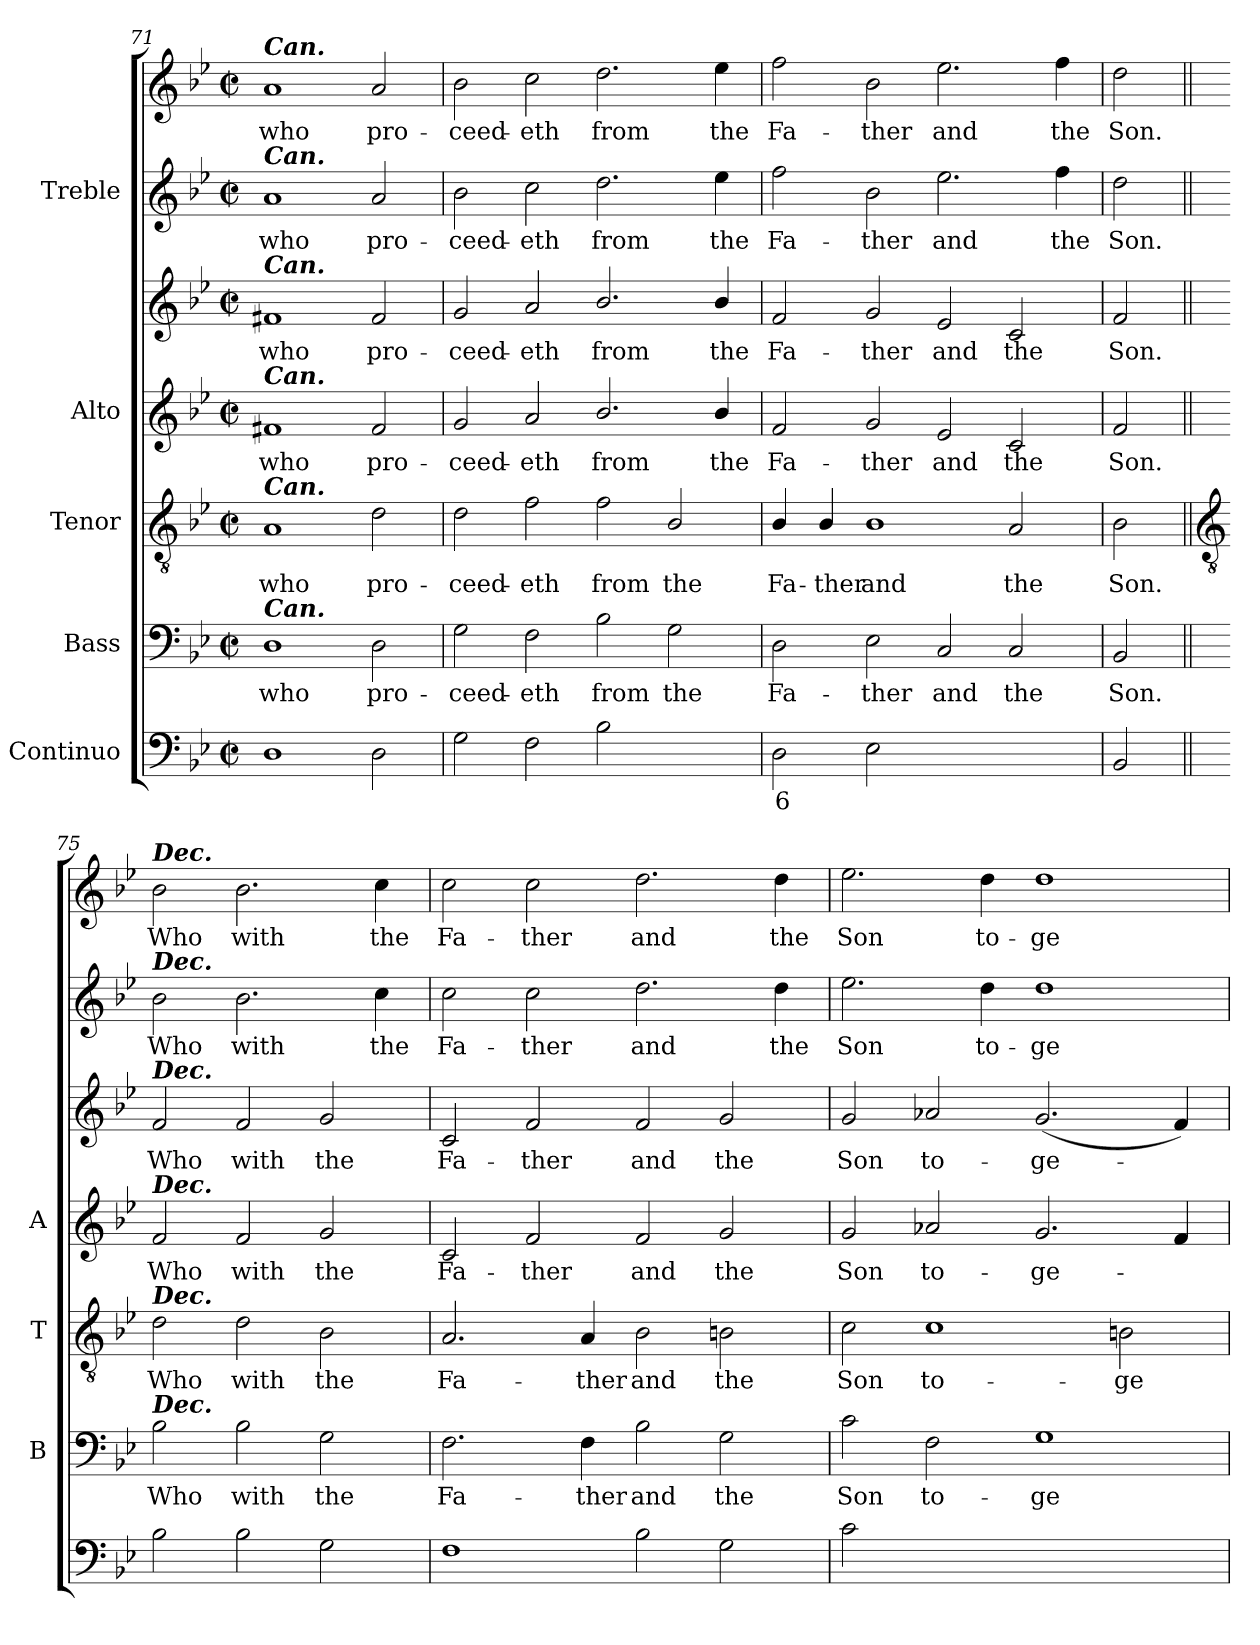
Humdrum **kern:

**kern	**text	**kern	**text	**kern	**text	**kern	**text	**kern	**text	**kern	**text	**kern	**text
*part5	*part5	*part4	*part4	*part3	*part3	*part2	*part2	*part2	*part2	*part1	*part1	*part1	*part1
*staff7	*staff7	*staff6	*staff6	*staff5	*staff5	*staff4	*staff4	*staff3	*staff3	*staff2	*staff2	*staff1	*staff1
*I"Continuo	*	*I"Bass	*	*I"Tenor	*	*I"Alto	*	*	*	*I"Treble	*	*	*
*	*	*I'B	*	*I'T	*	*I'A	*	*	*	*	*	*	*
*clefF4	*	*clefF4	*	*clefGv2	*	*clefG2	*	*clefG2	*	*clefG2	*	*clefG2	*
*k[b-e-]	*	*k[b-e-]	*	*k[b-e-]	*	*k[b-e-]	*	*k[b-e-]	*	*k[b-e-]	*	*k[b-e-]	*
*B-:	*	*B-:	*	*B-:	*	*B-:	*	*B-:	*	*B-:	*	*B-:	*
*M4/2	*	*M4/2	*	*M4/2	*	*M4/2	*	*M4/2	*	*M4/2	*	*M4/2	*
*met(c|)	*	*met(c|)	*	*met(c|)	*	*met(c|)	*	*met(c|)	*	*met(c|)	*	*met(c|)	*
=71	=71	=71	=71	=71	=71	=71	=71	=71	=71	=71	=71	=71	=71
!	!	!	!	!	!	!	!	!	!	!	!	!LO:TX:a:Bi:t=Can.	!
!	!	!	!	!	!	!	!	!	!	!LO:TX:a:Bi:t=Can.	!	!	!
!	!	!	!	!	!	!	!	!LO:TX:a:Bi:t=Can.	!	!	!	!	!
!	!	!	!	!	!	!LO:TX:a:Bi:t=Can.	!	!	!	!	!	!	!
!	!	!	!	!LO:TX:a:Bi:t=Can.	!	!	!	!	!	!	!	!	!
!	!	!LO:TX:a:Bi:t=Can.	!	!	!	!	!	!	!	!	!	!	!
!	!	!	!LO:LY:b	!	!LO:LY:b	!	!LO:LY:b	!	!LO:LY:b	!	!LO:LY:b	!	!LO:LY:b
1D	.	1D	who	1A	who	1f#X	who	1f#X	who	1a	who	1a	who
!	!	!	!LO:LY:b	!	!LO:LY:b	!	!LO:LY:b	!	!LO:LY:b	!	!LO:LY:b	!	!LO:LY:b
2D	.	2D	pro-	2d	pro-	2f#	pro-	2f#	pro-	2a	pro-	2a	pro-
=72	=72	=72	=72	=72	=72	=72	=72	=72	=72	=72	=72	=72	=72
!	!	!	!LO:LY:b	!	!LO:LY:b	!	!LO:LY:b	!	!LO:LY:b	!	!LO:LY:b	!	!LO:LY:b
2G	.	2G	-ceed-	2d	-ceed-	2g	-ceed-	2g	-ceed-	2b-	-ceed-	2b-	-ceed-
!	!	!	!LO:LY:b	!	!LO:LY:b	!	!LO:LY:b	!	!LO:LY:b	!	!LO:LY:b	!	!LO:LY:b
2F	.	2F	-eth	2f	-eth	2a	-eth	2a	-eth	2cc	-eth	2cc	-eth
!	!	!	!LO:LY:b	!	!LO:LY:b	!	!LO:LY:b	!	!LO:LY:b	!	!LO:LY:b	!	!LO:LY:b
2B-	.	2B-	from	2f	from	2.b-/	from	2.b-/	from	2.dd	from	2.dd	from
!	!LO:LY:b	!	!LO:LY:b	!	!LO:LY:b	!	!	!	!	!	!	!	!
[4Gyy	5	2G	the	2B-/	the	.	.	.	.	.	.	.	.
!	!LO:LY:b	!	!	!	!	!	!LO:LY:b	!	!LO:LY:b	!	!LO:LY:b	!	!LO:LY:b
4Gyy]	6	.	.	.	.	4b-/	the	4b-/	the	4ee-	the	4ee-	the
=73	=73	=73	=73	=73	=73	=73	=73	=73	=73	=73	=73	=73	=73
!	!LO:LY:b	!	!LO:LY:b	!	!LO:LY:b	!	!LO:LY:b	!	!LO:LY:b	!	!LO:LY:b	!	!LO:LY:b
2D	6	2D	Fa-	4B-/	Fa-	2f	Fa-	2f	Fa-	2ff	Fa-	2ff	Fa-
!	!	!	!	!	!LO:LY:b	!	!	!	!	!	!	!	!
.	.	.	.	4B-/	-ther	.	.	.	.	.	.	.	.
!	!	!	!LO:LY:b	!	!LO:LY:b	!	!LO:LY:b	!	!LO:LY:b	!	!LO:LY:b	!	!LO:LY:b
2E-	.	2E-	-ther	1B-	and	2g	-ther	2g	-ther	2b-	-ther	2b-	-ther
!	!LO:LY:b	!	!LO:LY:b	!	!	!	!LO:LY:b	!	!LO:LY:b	!	!LO:LY:b	!	!LO:LY:b
[2Cyy	7	2C	and	.	.	2e-	and	2e-	and	2.ee-	and	2.ee-	and
!	!LO:LY:b	!	!LO:LY:b	!	!LO:LY:b	!	!LO:LY:b	!	!LO:LY:b	!	!	!	!
2Cyy]	6	2C	the	2A	the	2c	the	2c	the	.	.	.	.
!	!	!	!	!	!	!	!	!	!	!	!LO:LY:b	!	!LO:LY:b
.	.	.	.	.	.	.	.	.	.	4ff	the	4ff	the
=74	=74	=74	=74	=74	=74	=74	=74	=74	=74	=74	=74	=74	=74
!	!	!	!LO:LY:b	!	!LO:LY:b	!	!LO:LY:b	!	!LO:LY:b	!	!LO:LY:b	!	!LO:LY:b
2BB-	.	2BB-	Son.	2B-	Son.	2f	Son.	2f	Son.	2dd\	Son.	2dd\	Son.
!!LO:LB:g=z
=75||	=75||	=75||	=75||	=75||	=75||	=75||	=75||	=75||	=75||	=75||	=75||	=75||	=75||
*	*	*	*	*clefGv2	*	*	*	*	*	*	*	*	*
!	!	!	!	!	!	!	!	!	!	!	!	!LO:TX:a:Bi:t=Dec.	!
!	!	!	!	!	!	!	!	!	!	!LO:TX:a:Bi:t=Dec.	!	!	!
!	!	!	!	!	!	!	!	!LO:TX:a:Bi:t=Dec.	!	!	!	!	!
!	!	!	!	!	!	!LO:TX:a:Bi:t=Dec.	!	!	!	!	!	!	!
!	!	!	!	!LO:TX:a:Bi:t=Dec.	!	!	!	!	!	!	!	!	!
!	!	!LO:TX:a:Bi:t=Dec.	!	!	!	!	!	!	!	!	!	!	!
!	!	!	!LO:LY:b	!	!LO:LY:b	!	!LO:LY:b	!	!LO:LY:b	!	!LO:LY:b	!	!LO:LY:b
2B-	.	2B-	Who	2d\	Who	2f	Who	2f	Who	2b-	Who	2b-	Who
!	!	!	!LO:LY:b	!	!LO:LY:b	!	!LO:LY:b	!	!LO:LY:b	!	!LO:LY:b	!	!LO:LY:b
2B-	.	2B-	with	2d\	with	2f	with	2f	with	2.b-	with	2.b-	with
!	!	!	!LO:LY:b	!	!LO:LY:b	!	!LO:LY:b	!	!LO:LY:b	!	!	!	!
2G	.	2G	the	2B-	the	2g	the	2g	the	.	.	.	.
!	!	!	!	!	!	!	!	!	!	!	!LO:LY:b	!	!LO:LY:b
.	.	.	.	.	.	.	.	.	.	4cc	the	4cc	the
=76	=76	=76	=76	=76	=76	=76	=76	=76	=76	=76	=76	=76	=76
!	!	!	!LO:LY:b	!	!LO:LY:b	!	!LO:LY:b	!	!LO:LY:b	!	!LO:LY:b	!	!LO:LY:b
1F	.	2.F	Fa-	2.A	Fa-	2c	Fa-	2c	Fa-	2cc	Fa-	2cc	Fa-
!	!	!	!	!	!	!	!LO:LY:b	!	!LO:LY:b	!	!LO:LY:b	!	!LO:LY:b
.	.	.	.	.	.	2f	-ther	2f	-ther	2cc	-ther	2cc	-ther
!	!	!	!LO:LY:b	!	!LO:LY:b	!	!	!	!	!	!	!	!
.	.	4F	-ther	4A	-ther	.	.	.	.	.	.	.	.
!	!	!	!LO:LY:b	!	!LO:LY:b	!	!LO:LY:b	!	!LO:LY:b	!	!LO:LY:b	!	!LO:LY:b
2B-	.	2B-	and	2B-	and	2f	and	2f	and	2.dd	and	2.dd	and
!	!	!	!LO:LY:b	!	!LO:LY:b	!	!LO:LY:b	!	!LO:LY:b	!	!	!	!
2G	.	2G	the	2Bn	the	2g	the	2g	the	.	.	.	.
!	!	!	!	!	!	!	!	!	!	!	!LO:LY:b	!	!LO:LY:b
.	.	.	.	.	.	.	.	.	.	4dd	the	4dd	the
=77	=77	=77	=77	=77	=77	=77	=77	=77	=77	=77	=77	=77	=77
!	!	!	!LO:LY:b	!	!LO:LY:b	!	!LO:LY:b	!	!LO:LY:b	!	!LO:LY:b	!	!LO:LY:b
2c	.	2c	Son	2c	Son	2g	Son	2g	Son	2.ee-	Son	2.ee-	Son
!	!	!	!LO:LY:b	!	!LO:LY:b	!	!LO:LY:b	!	!LO:LY:b	!	!	!	!
[4Fyy	.	2F	to-	1c	to-	2a-X	to-	2a-X	to-	.	.	.	.
!	!	!	!	!	!	!	!	!	!	!	!LO:LY:b	!	!LO:LY:b
4Fyy]	.	.	.	.	.	.	.	.	.	4dd\	to-	4dd\	to-
!	!	!	!LO:LY:b	!	!	!	!LO:LY:b	!	!LO:LY:b	!	!LO:LY:b	!	!LO:LY:b
[2Gyy	.	1G	-ge-	.	.	2.g	-ge-	(<2.g	-ge-	1dd	-ge-	1dd	-ge-
!	!	!	!	!	!LO:LY:b	!	!	!	!	!	!	!	!
2Gyy]	.	.	.	2Bn	-ge-	.	.	.	.	.	.	.	.
.	.	.	.	.	.	4f	.	4f)	.	.	.	.	.
=	=	=	=	=	=	=	=	=	=	=	=	=	=
*-	*-	*-	*-	*-	*-	*-	*-	*-	*-	*-	*-	*-	*-
